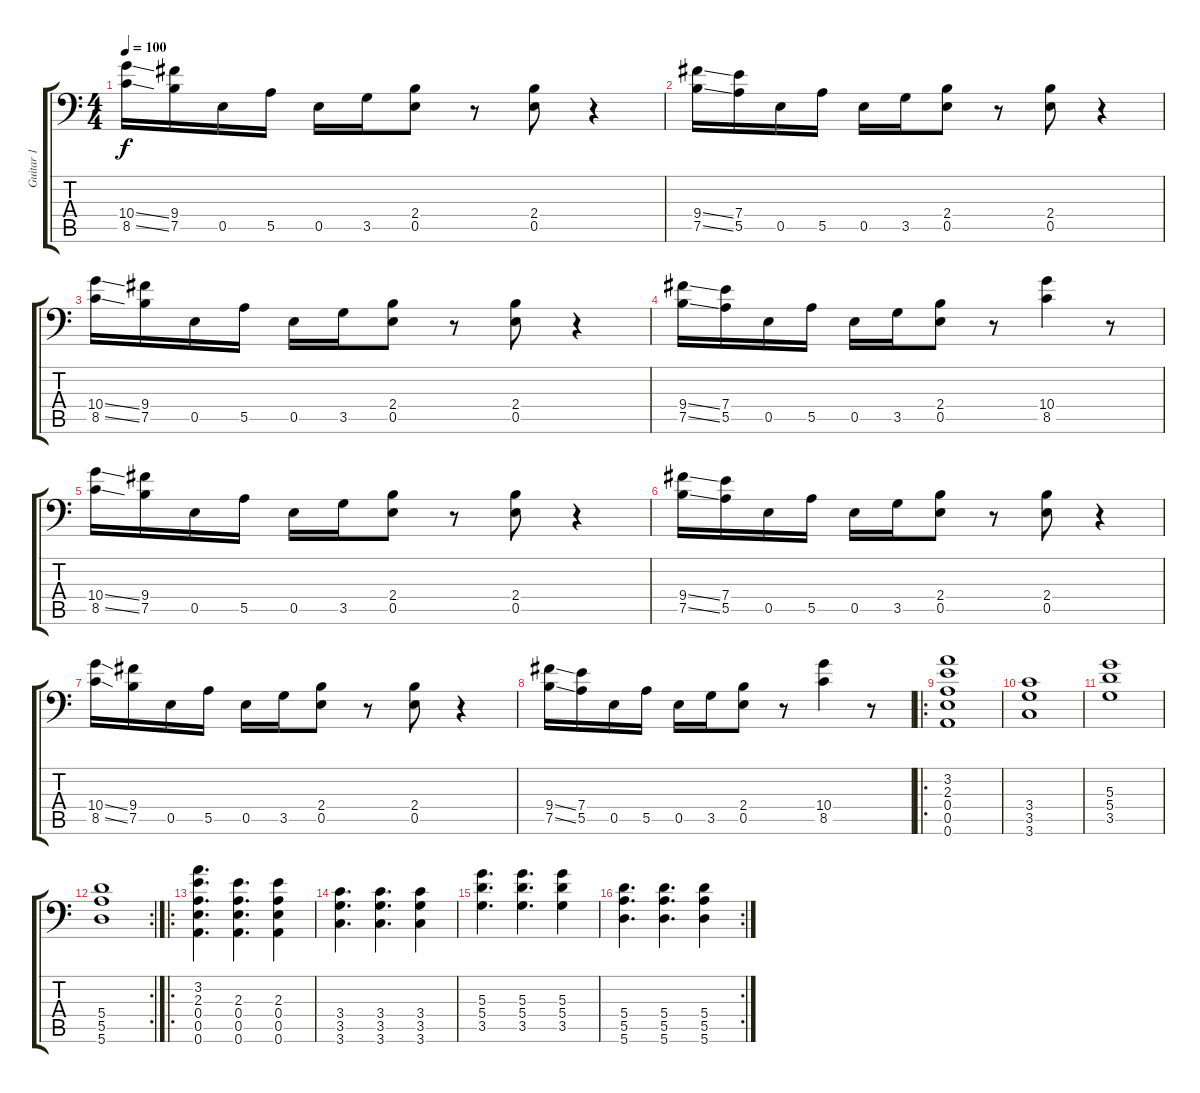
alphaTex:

\track ("Guitar 1" "Guitar 1") {instrument acousticguitarsteel}
\staff {score tabs}
\tuning (B3 Gb3 D3 A2 E2 A1) {hide}
\ts (4 4)
\tempo 100
\clef f4
\ks c
(10.4{ss} 8.5{ss}).16{dy f instrument electricguitarclean} (9.4 7.5).16 0.5.16 5.5.16 0.5.16 3.5.16 (2.4 0.5).8 r.8 (2.4 0.5).8 r.4 |
(9.4{ss} 7.5{ss}).16 (7.4 5.5).16 0.5.16 5.5.16 0.5.16 3.5.16 (2.4 0.5).8 r.8 (2.4 0.5).8 r.4 |
(10.4{ss} 8.5{ss}).16 (9.4 7.5).16 0.5.16 5.5.16 0.5.16 3.5.16 (2.4 0.5).8 r.8 (2.4 0.5).8 r.4 |
(9.4{ss} 7.5{ss}).16 (7.4 5.5).16 0.5.16 5.5.16 0.5.16 3.5.16 (2.4 0.5).8 r.8 (10.4 8.5).4 r.8 |
(10.4{ss} 8.5{ss}).16{instrument electricguitarclean} (9.4 7.5).16 0.5.16 5.5.16 0.5.16 3.5.16 (2.4 0.5).8 r.8 (2.4 0.5).8 r.4 |
(9.4{ss} 7.5{ss}).16 (7.4 5.5).16 0.5.16 5.5.16 0.5.16 3.5.16 (2.4 0.5).8 r.8 (2.4 0.5).8 r.4 |
(10.4{ss} 8.5{ss}).16 (9.4 7.5).16 0.5.16 5.5.16 0.5.16 3.5.16 (2.4 0.5).8 r.8 (2.4 0.5).8 r.4 |
(9.4{ss} 7.5{ss}).16 (7.4 5.5).16 0.5.16 5.5.16 0.5.16 3.5.16 (2.4 0.5).8 r.8 (10.4 8.5).4 r.8 |
\ro
(3.2 2.3 0.4 0.5 0.6).1 |
(3.4 3.5 3.6).1 |
(5.3 5.4 3.5).1 |
\rc 2
(5.4 5.5 5.6).1 |
\ro
(3.2 2.3 0.4 0.5 0.6).4{d} (2.3 0.4 0.5 0.6).4{d} (2.3 0.4 0.5 0.6).4 |
(3.4 3.5 3.6).4{d} (3.4 3.5 3.6).4{d} (3.4 3.5 3.6).4 |
(5.3 5.4 3.5).4{d} (5.3 5.4 3.5).4{d} (5.3 5.4 3.5).4 |
\rc 2
(5.4 5.5 5.6).4{d} (5.4 5.5 5.6).4{d} (5.4 5.5 5.6).4
